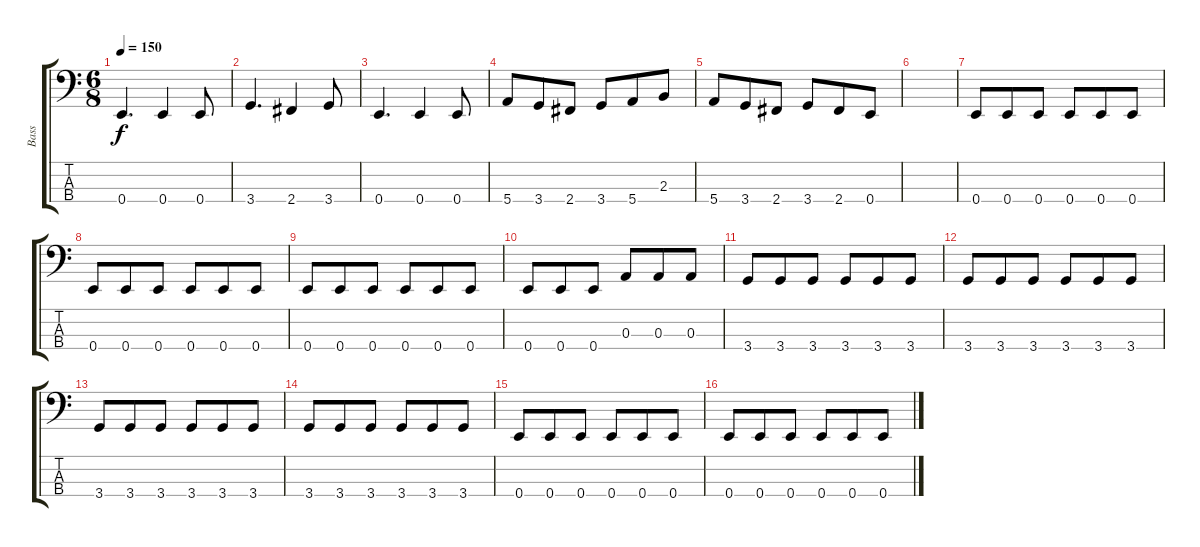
\track ("Bass" "Bass") {instrument electricbassfinger}
\staff {score tabs}
\tuning (G2 D2 A1 E1) {hide}
\ts (6 8)
\tempo 150
\clef f4
\ks c
0.4.4{d dy f} 0.4.4 0.4.8 |
3.4.4{d} 2.4.4 3.4.8 |
0.4.4{d} 0.4.4 0.4.8 |
5.4.8 3.4.8 2.4.8 3.4.8 5.4.8 2.3.8 |
5.4.8 3.4.8 2.4.8 3.4.8 2.4.8 0.4.8 |
|
0.4.8 0.4.8 0.4.8 0.4.8 0.4.8 0.4.8 |
0.4.8 0.4.8 0.4.8 0.4.8 0.4.8 0.4.8 |
0.4.8 0.4.8 0.4.8 0.4.8 0.4.8 0.4.8 |
0.4.8 0.4.8 0.4.8 0.3.8 0.3.8 0.3.8 |
3.4.8 3.4.8 3.4.8 3.4.8 3.4.8 3.4.8 |
3.4.8 3.4.8 3.4.8 3.4.8 3.4.8 3.4.8 |
3.4.8 3.4.8 3.4.8 3.4.8 3.4.8 3.4.8 |
3.4.8 3.4.8 3.4.8 3.4.8 3.4.8 3.4.8 |
0.4.8 0.4.8 0.4.8 0.4.8 0.4.8 0.4.8 |
0.4.8 0.4.8 0.4.8 0.4.8 0.4.8 0.4.8
